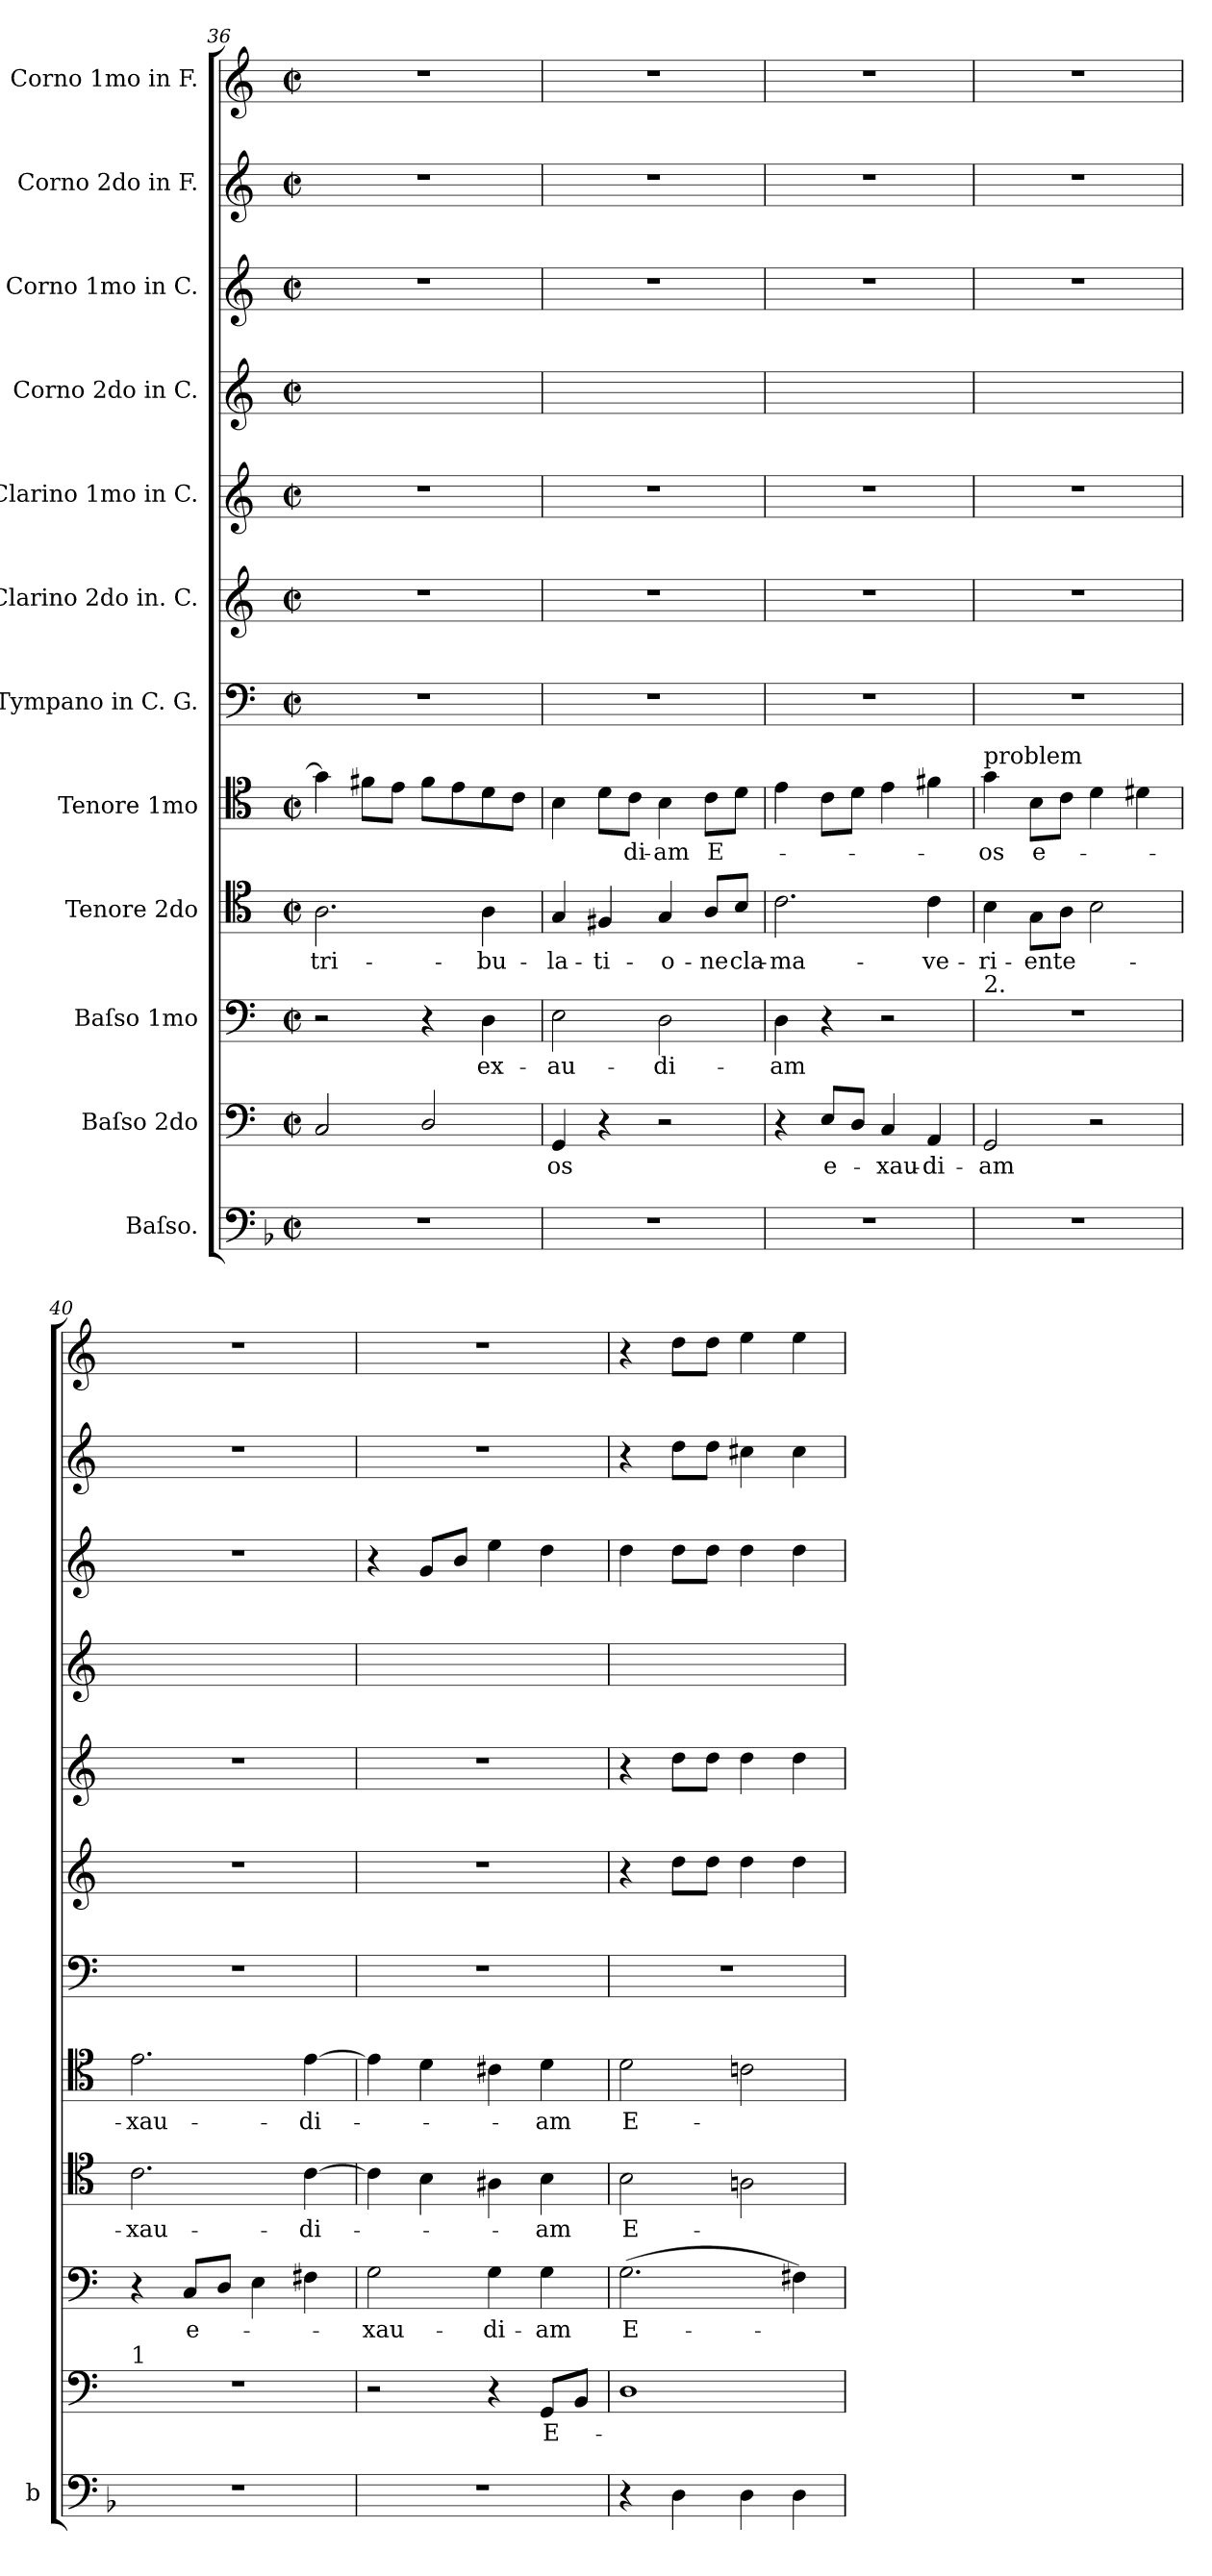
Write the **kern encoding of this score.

**kern	**kern	**text	**kern	**text	**kern	**text	**kern	**text	**kern	**kern	**kern	**kern	**kern	**kern	**kern
*part12	*part11	*part11	*part10	*part10	*part9	*part9	*part8	*part8	*part7	*part6	*part5	*part4	*part3	*part2	*part1
*staff12	*staff11	*staff11	*staff10	*staff10	*staff9	*staff9	*staff8	*staff8	*staff7	*staff6	*staff5	*staff4	*staff3	*staff2	*staff1
*I"Baſso.	*I"Baſso 2do	*	*I"Baſso 1mo	*	*I"Tenore 2do	*	*I"Tenore 1mo	*	*I"Tympano in C. G.	*I"Clarino 2do in. C.	*I"Clarino 1mo in C.	*I"Corno 2do in C.	*I"Corno 1mo in C.	*I"Corno 2do in F.	*I"Corno 1mo in F.
*I'b	*	*	*	*	*	*	*	*	*	*	*	*	*	*	*
*clefF4	*clefF4	*	*clefF4	*	*clefC4	*	*clefC4	*	*clefF4	*clefG2	*clefG2	*clefG2	*clefG2	*clefG2	*clefG2
*	*	*	*	*	*	*	*	*	*	*	*	*	*	*ITrd4c7	*ITrd4c7
*k[b-]	*k[]	*	*k[]	*	*k[]	*	*k[]	*	*k[]	*k[]	*k[]	*k[]	*k[]	*k[b-]	*k[b-]
*M2/2	*M2/2	*	*M2/2	*	*M2/2	*	*M2/2	*	*M2/2	*M2/2	*M2/2	*M2/2	*M2/2	*M2/2	*M2/2
*met(c|)	*met(c|)	*	*met(c|)	*	*met(c|)	*	*met(c|)	*	*met(c|)	*met(c|)	*met(c|)	*met(c|)	*met(c|)	*met(c|)	*met(c|)
=36	=36	=36	=36	=36	=36	=36	=36	=36	=36	=36	=36	=36	=36	=36	=36
1r	2C/	.	2r	.	2.A\	tri-	4g\]	.	1r	1r	1r	1ryy	1r	1r	1r
.	.	.	.	.	.	.	8f#X\L	.	.	.	.	.	.	.	.
.	.	.	.	.	.	.	8e\J	.	.	.	.	.	.	.	.
.	2D/	.	4r	.	.	.	8f#\L	.	.	.	.	.	.	.	.
.	.	.	.	.	.	.	8e\	.	.	.	.	.	.	.	.
.	.	.	4D\	ex-	4A\	-bu-	8d\	.	.	.	.	.	.	.	.
.	.	.	.	.	.	.	8c\J	.	.	.	.	.	.	.	.
=37	=37	=37	=37	=37	=37	=37	=37	=37	=37	=37	=37	=37	=37	=37	=37
1r	4GG/	-os	2E\	-au-	4G/	-la-	4B\	.	1r	1r	1r	1ryy	1r	1r	1r
.	4r	.	.	.	4F#X/	-ti-	8d\L	.	.	.	.	.	.	.	.
.	.	.	.	.	.	.	8c\J	-di-	.	.	.	.	.	.	.
.	2r	.	2D\	-di-	4G/	-o-	4B\	-am	.	.	.	.	.	.	.
.	.	.	.	.	8A/L	-ne	8c\L	E-	.	.	.	.	.	.	.
.	.	.	.	.	8B/J	cla-	8d\J	.	.	.	.	.	.	.	.
=38	=38	=38	=38	=38	=38	=38	=38	=38	=38	=38	=38	=38	=38	=38	=38
1r	4r	.	4D\	-am	2.c\	-ma-	4e\	.	1r	1r	1r	1ryy	1r	1r	1r
.	8E/L	e-	4r	.	.	.	8c\L	.	.	.	.	.	.	.	.
.	8D/J	.	.	.	.	.	8d\J	.	.	.	.	.	.	.	.
.	4C/	-xau-	2r	.	.	.	4e\	.	.	.	.	.	.	.	.
.	4AA/	-di-	.	.	4c\	-ve-	4f#X\	.	.	.	.	.	.	.	.
=39	=39	=39	=39	=39	=39	=39	=39	=39	=39	=39	=39	=39	=39	=39	=39
!	!	!	!	!	!	!	!LO:TX:a:t=problem	!	!	!	!	!	!	!	!
!	!	!	!LO:TX:a:t=2.	!	!	!	!	!	!	!	!	!	!	!	!
!	!	!	!LO:N:vis=0	!	!	!	!	!	!	!	!	!	!	!	!
1r	2GG/	-am	1r	.	4B\	-ri-	4g\	-os	1r	1r	1r	1ryy	1r	1r	1r
.	.	.	.	.	8G\L	-ent	8B\L	e-	.	.	.	.	.	.	.
.	.	.	.	.	8A\J	e-	8c\J	.	.	.	.	.	.	.	.
.	2r	.	.	.	2B\	.	4d\	.	.	.	.	.	.	.	.
.	.	.	.	.	.	.	4d#X\	.	.	.	.	.	.	.	.
=40	=40	=40	=40	=40	=40	=40	=40	=40	=40	=40	=40	=40	=40	=40	=40
!	!LO:TX:a:t=1	!	!	!	!	!	!	!	!	!	!	!	!	!	!
1r	1r	.	4r	.	2.c\	-xau-	2.e\	-xau-	1r	1r	1r	1ryy	1r	1r	1r
.	.	.	8C/L	e-	.	.	.	.	.	.	.	.	.	.	.
.	.	.	8D/J	.	.	.	.	.	.	.	.	.	.	.	.
.	.	.	4E\	.	.	.	.	.	.	.	.	.	.	.	.
.	.	.	4F#X\	.	[4c\	-di-	[4e\	-di-	.	.	.	.	.	.	.
=41	=41	=41	=41	=41	=41	=41	=41	=41	=41	=41	=41	=41	=41	=41	=41
1r	2r	.	2G\	-xau-	4c\]	.	4e\]	.	1r	1r	1r	1ryy	4r	1r	1r
.	.	.	.	.	4B\	.	4d\	.	.	.	.	.	8g/L	.	.
.	.	.	.	.	.	.	.	.	.	.	.	.	8b/J	.	.
.	4r	.	4G\	-di-	4A#X\	.	4c#X\	.	.	.	.	.	4ee\	.	.
.	8GG/L	E-	4G\	-am	4B\	-am	4d\	-am	.	.	.	.	4dd\	.	.
.	8BB/J	.	.	.	.	.	.	.	.	.	.	.	.	.	.
=42	=42	=42	=42	=42	=42	=42	=42	=42	=42	=42	=42	=42	=42	=42	=42
4r	1D	.	(2.G\	E-	2B\	E-	2d\	E-	1r	4r	4r	1ryy	4dd\	4r	4r
4D\	.	.	.	.	.	.	.	.	.	8dd\L	8dd\L	.	8dd\L	8g\L	8g\L
.	.	.	.	.	.	.	.	.	.	8dd\J	8dd\J	.	8dd\J	8g\J	8g\J
4D\	.	.	.	.	2An\	.	2cn\	.	.	4dd\	4dd\	.	4dd\	4f#X\	4a\
4D\	.	.	4F#X\)	.	.	.	.	.	.	4dd\	4dd\	.	4dd\	4f#\	4a\
=	=	=	=	=	=	=	=	=	=	=	=	=	=	=	=
*-	*-	*-	*-	*-	*-	*-	*-	*-	*-	*-	*-	*-	*-	*-	*-
